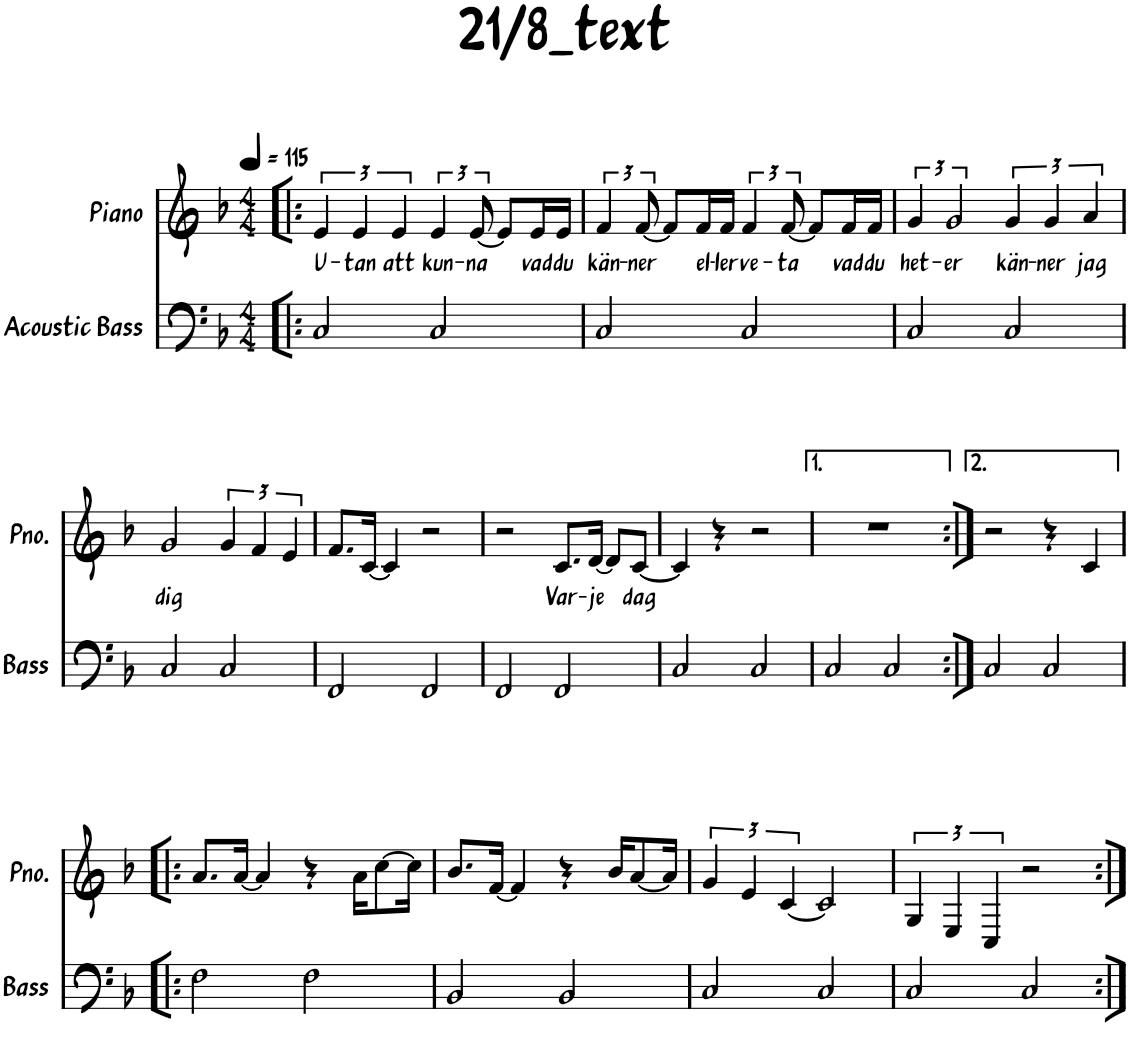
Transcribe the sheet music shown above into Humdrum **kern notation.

**kern	**kern	**text
*part2	*part1	*part1
*staff2	*staff1	*staff1
*I"Acoustic Bass	*I"Piano	*
*I'Bass	*I'Pno.	*
*clefF4	*clefG2	*
*Trd7c12	*	*
*k[b-]	*k[b-]	*
*M4/4	*M4/4	*
*MM115	*MM115	*
=1!|:	=1!|:	=1!|:
!	!	!LO:LY:b
2C/	6e/	U-
!	!	!LO:LY:b
.	6e/	-tan
!	!	!LO:LY:b
.	6e/	att
!	!	!LO:LY:b
2C/	6e/	kun-
!	!	!LO:LY:b
.	[12e/	-na
.	8e/L]	.
!	!	!LO:LY:b
.	16e/L	vad
!	!	!LO:LY:b
.	16e/JJ	du
=2	=2	=2
!	!	!LO:LY:b
2C/	6f/	kän-
!	!	!LO:LY:b
.	[12f/	-ner
.	8f/L]	.
!	!	!LO:LY:b
.	16f/L	el-
!	!	!LO:LY:b
.	16f/JJ	-ler
!	!	!LO:LY:b
2C/	6f/	ve-
!	!	!LO:LY:b
.	[12f/	-ta
.	8f/L]	.
!	!	!LO:LY:b
.	16f/L	vad
!	!	!LO:LY:b
.	16f/JJ	du
=3	=3	=3
!	!	!LO:LY:b
2C/	6g/	het-
!	!	!LO:LY:b
.	3g/	-er
!	!	!LO:LY:b
2C/	6g/	kän-
!	!	!LO:LY:b
.	6g/	-ner
!	!	!LO:LY:b
.	6a/	jag
!!LO:LB:g=z
=4	=4	=4
!	!	!LO:LY:b
2C/	2g/	dig
2C/	6g/	.
.	6f/	.
.	6e/	.
=5	=5	=5
2FF/	8.f/L	.
.	[16c/Jk	.
.	4c/]	.
2FF/	2r	.
=6	=6	=6
2FF/	2r	.
!	!	!LO:LY:b
2FF/	8.c/L	Var-
!	!	!LO:LY:b
.	[16d/Jk	-je
.	8d/L]	.
!	!	!LO:LY:b
.	[8c/J	dag
=7	=7	=7
2C/	4c/]	.
.	4r	.
2C/	2r	.
=8	=8	=8
2C/	1r	.
2C/	.	.
=9:|!	=9:|!	=9:|!
2C/	2r	.
2C/	4r	.
.	4c/	.
!!LO:LB:g=z
=10!|:	=10!|:	=10!|:
2F\	8.a/L	.
.	[16a/Jk	.
.	4a/]	.
2F\	4r	.
.	16a\KL	.
.	[8cc\	.
.	16cc\Jk]	.
=11	=11	=11
2BB-/	8.b-/L	.
.	[16f/Jk	.
.	4f/]	.
2BB-/	4r	.
.	16b-/KL	.
.	[8a/	.
.	16a/Jk]	.
=12	=12	=12
2C/	6g/	.
.	6e/	.
.	[6c/	.
2C/	2c/]	.
=13	=13	=13
2C/	6G/	.
.	6E/	.
.	6C/	.
2C/	2r	.
=:|!	=:|!	=:|!
*-	*-	*-
